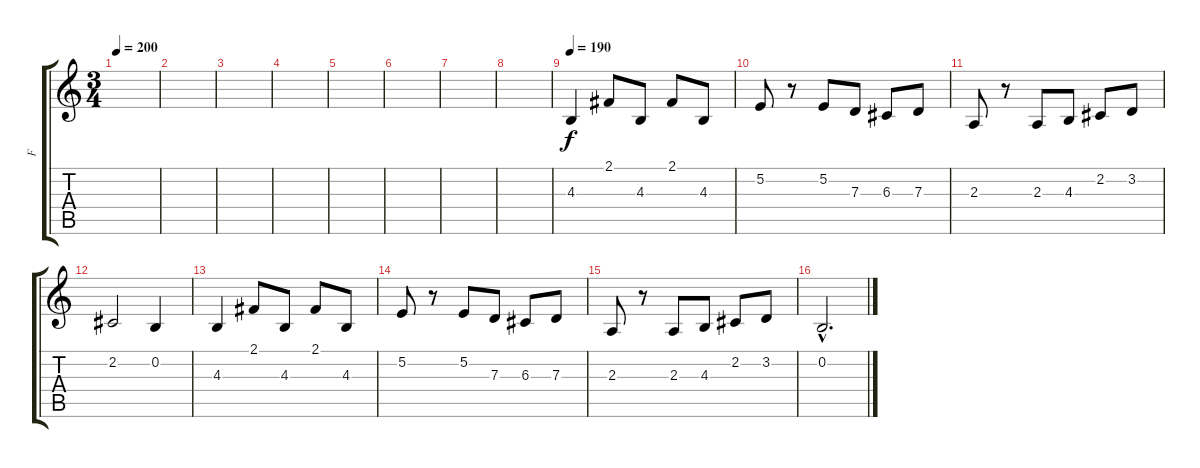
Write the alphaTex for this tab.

\track ("F" "F") {instrument accordion}
\staff {score tabs}
\tuning (E4 B3 G3 D3 A2 E2) {hide}
\ts (3 4)
\tempo 200
\clef g2
\ks c
|
|
|
|
|
|
|
|
\tempo 190
4.3.4 2.1.8 4.3.8 2.1.8 4.3.8 |
5.2.8 r.8 5.2.8 7.3.8 6.3.8 7.3.8 |
2.3.8 r.8 2.3.8 4.3.8 2.2.8 3.2.8 |
2.2.2 0.2.4 |
4.3.4 2.1.8 4.3.8 2.1.8 4.3.8 |
5.2.8 r.8 5.2.8 7.3.8 6.3.8 7.3.8 |
2.3.8 r.8 2.3.8 4.3.8 2.2.8 3.2.8 |
0.2{hac}.2{d}
